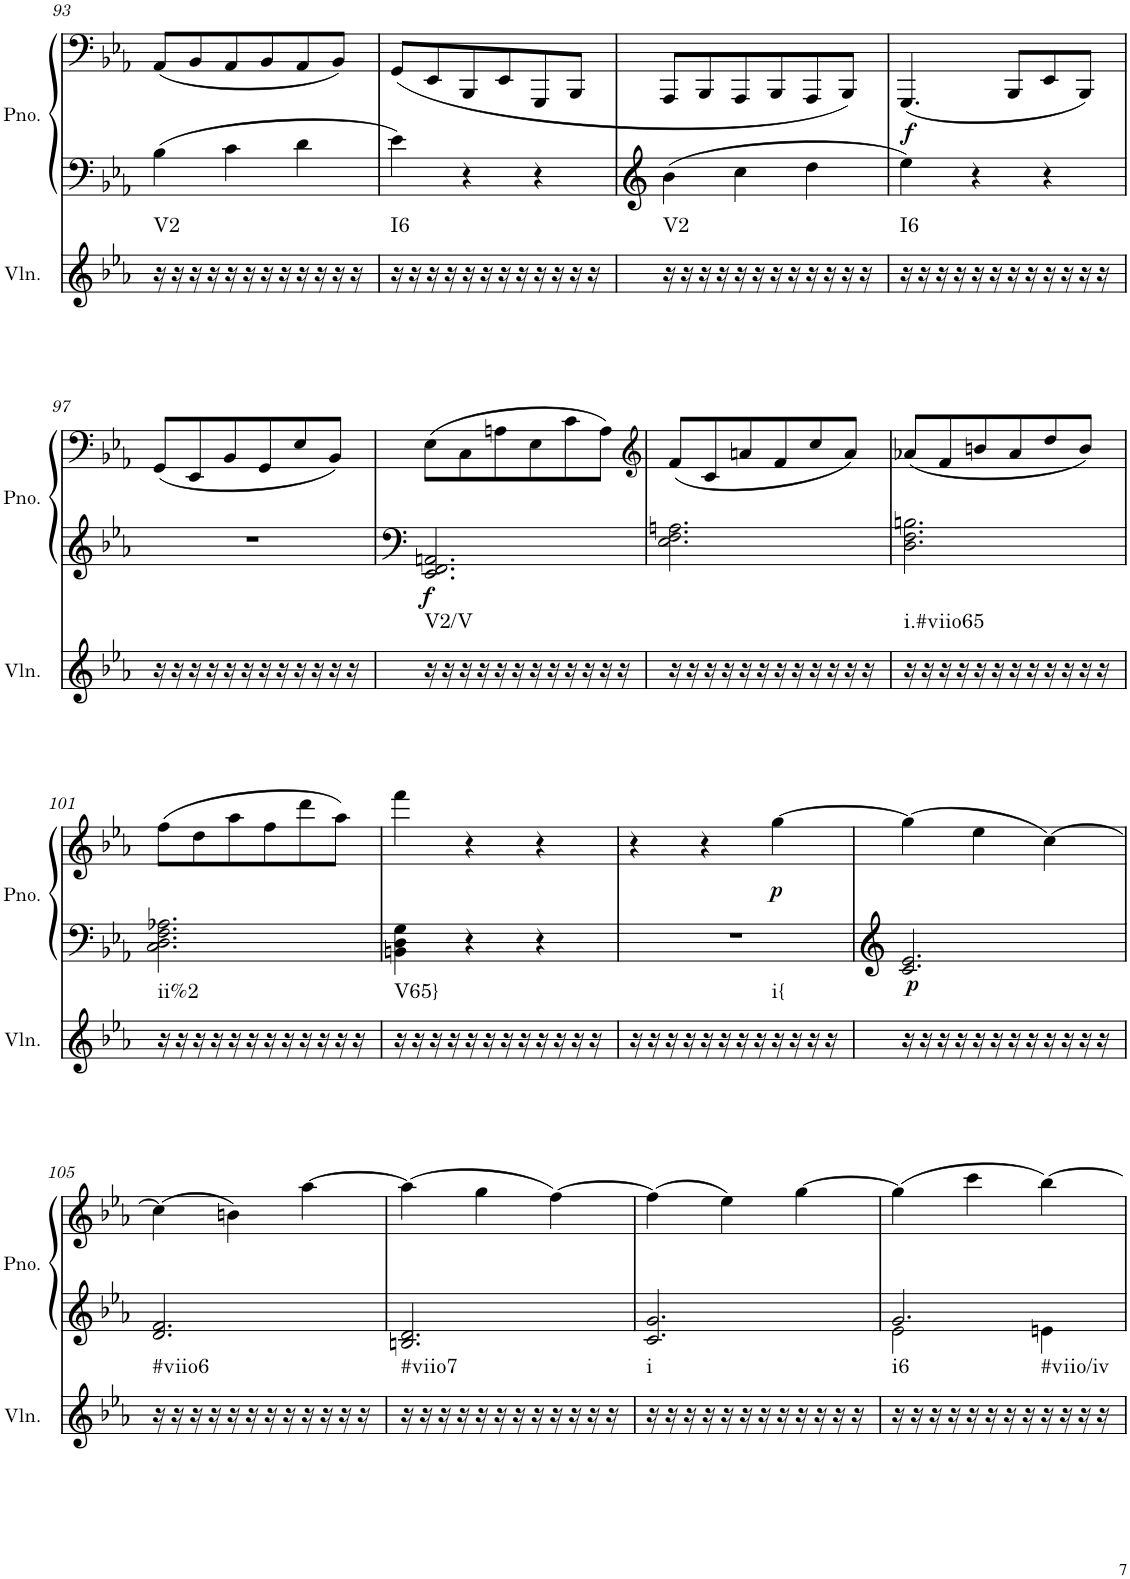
**kern	**harte	**kern	**kern	**dynam
*part2	*part2	*part1	*part1	*part1
*staff3	*	*staff2	*staff1	*staff1/2
*I"Violin	*	*I"Piano	*	*
*I'Vln.	*	*I'Pno.	*	*
!!LO:PB:g=z
*clefG2	*	*clefF4	*clefF4	*
*k[b-e-a-]	*	*k[b-e-a-]	*k[b-e-a-]	*
*M3/4	*	*M3/4	*M3/4	*
=93	=93	=93	=93	=93
!	!LO:H:kt=V2	!	!	!
16r	N	4B-\	(8AA-/L	.
16r	.	.	.	.
16r	.	.	8BB-/	.
16r	.	.	.	.
16r	.	4c\	8AA-/	.
16r	.	.	.	.
16r	.	.	8BB-/	.
16r	.	.	.	.
16r	.	4d\	8AA-/	.
16r	.	.	.	.
16r	.	.	8BB-/J)	.
16r	.	.	.	.
=94	=94	=94	=94	=94
!	!LO:H:kt=I6	!	!	!
16r	N	4e-\	(8GG/L	.
16r	.	.	.	.
16r	.	.	8EE-/	.
16r	.	.	.	.
16r	.	4r	8BBB-/	.
16r	.	.	.	.
16r	.	.	8EE-/	.
16r	.	.	.	.
16r	.	4r	8GGG/	.
16r	.	.	.	.
16r	.	.	8BBB-/J	.
16r	.	.	.	.
=95	=95	=95	=95	=95
!	!LO:H:kt=V2	!	!	!
16r	N	4b-\	8AAA-/L	.
16r	.	.	.	.
16r	.	.	8BBB-/	.
16r	.	.	.	.
16r	.	4cc\	8AAA-/	.
16r	.	.	.	.
16r	.	.	8BBB-/	.
16r	.	.	.	.
16r	.	4dd\	8AAA-/	.
16r	.	.	.	.
16r	.	.	8BBB-/J)	.
16r	.	.	.	.
=96	=96	=96	=96	=96
!	!LO:H:kt=I6	!	!	!LO:DY:b
16r	N	4ee-\	(4.GGG/	f
16r	.	.	.	.
16r	.	.	.	.
16r	.	.	.	.
16r	.	4r	.	.
16r	.	.	.	.
16r	.	.	8BBB-/L	.
16r	.	.	.	.
16r	.	4r	8EE-/	.
16r	.	.	.	.
16r	.	.	8BBB-/J)	.
16r	.	.	.	.
!!LO:LB:g=z
=97	=97	=97	=97	=97
16r	.	2.r	(8GG/L	.
16r	.	.	.	.
16r	.	.	8EE-/	.
16r	.	.	.	.
16r	.	.	8BB-/	.
16r	.	.	.	.
16r	.	.	8GG/	.
16r	.	.	.	.
16r	.	.	8E-/	.
16r	.	.	.	.
16r	.	.	8BB-/J)	.
16r	.	.	.	.
=98	=98	=98	=98	=98
!	!LO:H:kt=V2/V	!	!	!LO:DY:b=2
16r	N	2.EE-/ 2.FF/ 2.AAn/	(8E-\L	f
16r	.	.	.	.
16r	.	.	8C\	.
16r	.	.	.	.
16r	.	.	8An\	.
16r	.	.	.	.
16r	.	.	8E-\	.
16r	.	.	.	.
16r	.	.	8c\	.
16r	.	.	.	.
16r	.	.	8A\J)	.
16r	.	.	.	.
=99	=99	=99	=99	=99
*	*	*	*clefG2	*
16r	.	2.E-\ 2.F\ 2.An\	(8f/L	.
16r	.	.	.	.
16r	.	.	8c/	.
16r	.	.	.	.
16r	.	.	8an/	.
16r	.	.	.	.
16r	.	.	8f/	.
16r	.	.	.	.
16r	.	.	8cc/	.
16r	.	.	.	.
16r	.	.	8a/J)	.
16r	.	.	.	.
=100	=100	=100	=100	=100
!	!LO:H:kt=i.#viio65	!	!	!
16r	N	2.D\ 2.F\ 2.Bn\	(8a-X/L	.
16r	.	.	.	.
16r	.	.	8f/	.
16r	.	.	.	.
16r	.	.	8bn/	.
16r	.	.	.	.
16r	.	.	8a-/	.
16r	.	.	.	.
16r	.	.	8dd/	.
16r	.	.	.	.
16r	.	.	8b/J)	.
16r	.	.	.	.
!!LO:LB:g=z
=101	=101	=101	=101	=101
!	!LO:H:kt=ii%2	!	!	!
16r	N	2.C\ 2.D\ 2.F\ 2.A-X\	(8ff\L	.
16r	.	.	.	.
16r	.	.	8dd\	.
16r	.	.	.	.
16r	.	.	8aa-\	.
16r	.	.	.	.
16r	.	.	8ff\	.
16r	.	.	.	.
16r	.	.	8ddd\	.
16r	.	.	.	.
16r	.	.	8aa-\J)	.
16r	.	.	.	.
=102	=102	=102	=102	=102
!	!LO:H:kt=V65}	!	!	!
16r	N	4BBn\ 4D\ 4G\	4fff\	.
16r	.	.	.	.
16r	.	.	.	.
16r	.	.	.	.
16r	.	4r	4r	.
16r	.	.	.	.
16r	.	.	.	.
16r	.	.	.	.
16r	.	4r	4r	.
16r	.	.	.	.
16r	.	.	.	.
16r	.	.	.	.
=103	=103	=103	=103	=103
16r	.	2.r	4r	.
16r	.	.	.	.
16r	.	.	.	.
16r	.	.	.	.
16r	.	.	4r	.
16r	.	.	.	.
16r	.	.	.	.
16r	.	.	.	.
!	!LO:H:kt=i{	!	!	!LO:DY:b
16r	N	.	[4gg\	p
16r	.	.	.	.
16r	.	.	.	.
16r	.	.	.	.
=104	=104	=104	=104	=104
!	!	!	!	!LO:DY:b=2
16r	.	2.c/ 2.e-/	(4gg\]	p
16r	.	.	.	.
16r	.	.	.	.
16r	.	.	.	.
16r	.	.	4ee-\	.
16r	.	.	.	.
16r	.	.	.	.
16r	.	.	.	.
16r	.	.	[4cc\)	.
16r	.	.	.	.
16r	.	.	.	.
16r	.	.	.	.
!!LO:LB:g=z
=105	=105	=105	=105	=105
!	!LO:H:kt=#viio6	!	!	!
16r	N	2.d/ 2.f/	(4cc\]	.
16r	.	.	.	.
16r	.	.	.	.
16r	.	.	.	.
16r	.	.	4bn\)	.
16r	.	.	.	.
16r	.	.	.	.
16r	.	.	.	.
16r	.	.	[4aa-\	.
16r	.	.	.	.
16r	.	.	.	.
16r	.	.	.	.
=106	=106	=106	=106	=106
!	!LO:H:kt=#viio7	!	!	!
16r	N	2.Bn/ 2.d/	(4aa-\]	.
16r	.	.	.	.
16r	.	.	.	.
16r	.	.	.	.
16r	.	.	4gg\	.
16r	.	.	.	.
16r	.	.	.	.
16r	.	.	.	.
16r	.	.	[4ff\)	.
16r	.	.	.	.
16r	.	.	.	.
16r	.	.	.	.
=107	=107	=107	=107	=107
!	!LO:H:kt=i	!	!	!
16r	N	2.c/ 2.g/	(4ff\]	.
16r	.	.	.	.
16r	.	.	.	.
16r	.	.	.	.
16r	.	.	4ee-\)	.
16r	.	.	.	.
16r	.	.	.	.
16r	.	.	.	.
16r	.	.	[4gg\	.
16r	.	.	.	.
16r	.	.	.	.
16r	.	.	.	.
=108	=108	=108	=108	=108
*	*	*^	*	*
!	!LO:H:kt=i6	!	!	!	!
16r	N	2.g/	2e-\	(4gg\]	.
16r	.	.	.	.	.
16r	.	.	.	.	.
16r	.	.	.	.	.
16r	.	.	.	4ccc\	.
16r	.	.	.	.	.
16r	.	.	.	.	.
16r	.	.	.	.	.
!	!LO:H:kt=#viio/iv	!	!	!	!
16r	N	.	4en\	[4bb-\)	.
16r	.	.	.	.	.
16r	.	.	.	.	.
16r	.	.	.	.	.
*	*	*v	*v	*	*
=	=	=	=	=
*-	*-	*-	*-	*-
